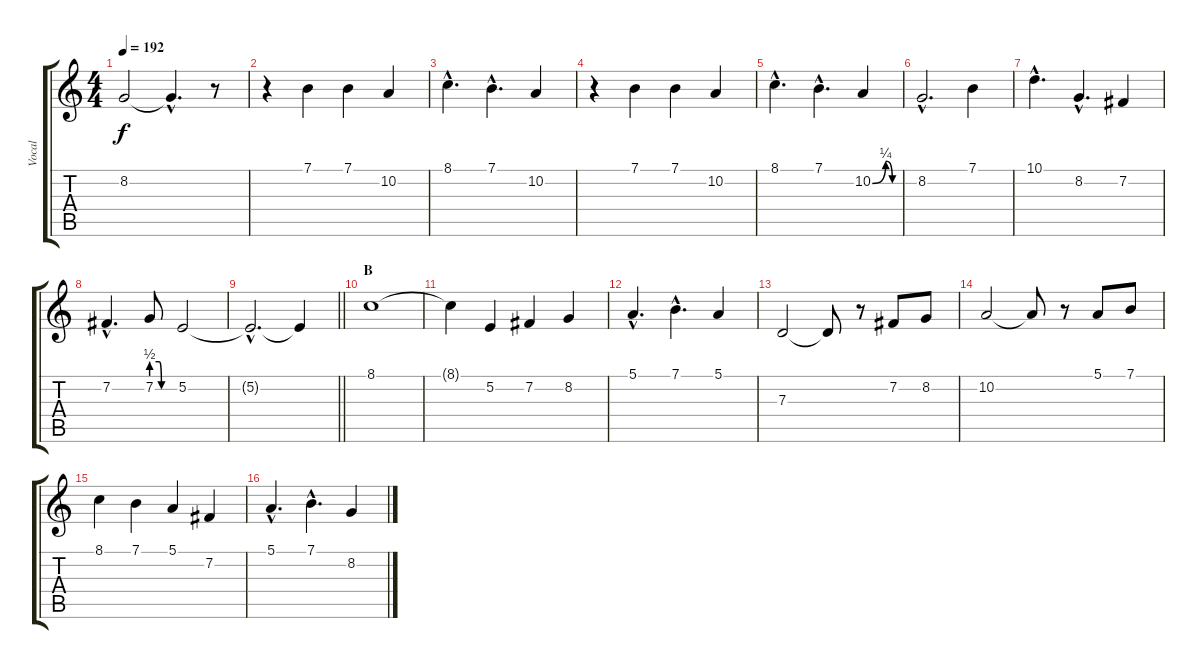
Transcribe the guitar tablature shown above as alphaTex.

\track ("Vocal" "Vocal") {instrument flute}
\staff {score tabs}
\tuning (E4 B3 G3 D3 A2 E2) {hide}
\ts (4 4)
\tempo 192
\clef g2
\ks c
8.2{t}.2{dy f} 8.2{hac t}.4{d} r.8 |
r.4 7.1.4 7.1.4 10.2.4 |
8.1{hac}.4{d} 7.1{hac}.4{d} 10.2.4 |
r.4 7.1.4 7.1.4 10.2.4 |
8.1{hac}.4{d} 7.1{hac}.4{d} 10.2{be (custom 0 0 30 1 45 0 60 0)}.4 |
8.2{hac}.2{d} 7.1.4 |
10.1{hac}.4{d} 8.2{hac}.4{d} 7.2.4 |
7.2{hac}.4{d} 7.2{be (custom 0 2 20 2 26 0 40 0 60 0)}.8 5.2.2 |
\barLineRight lightlight
5.2{hac t}.2{d} 5.2{t}.4 |
\section ("" "B")
8.1.1 |
8.1{t}.4 5.2.4 7.2.4 8.2.4 |
5.1{hac}.4{d} 7.1{hac}.4{d} 5.1.4 |
7.3.2 7.3{t}.8 r.8 7.2.8 8.2.8 |
10.2.2 10.2{t}.8 r.8 5.1.8 7.1.8 |
8.1.4 7.1.4 5.1.4 7.2.4 |
5.1{hac}.4{d} 7.1{hac}.4{d} 8.2.4
